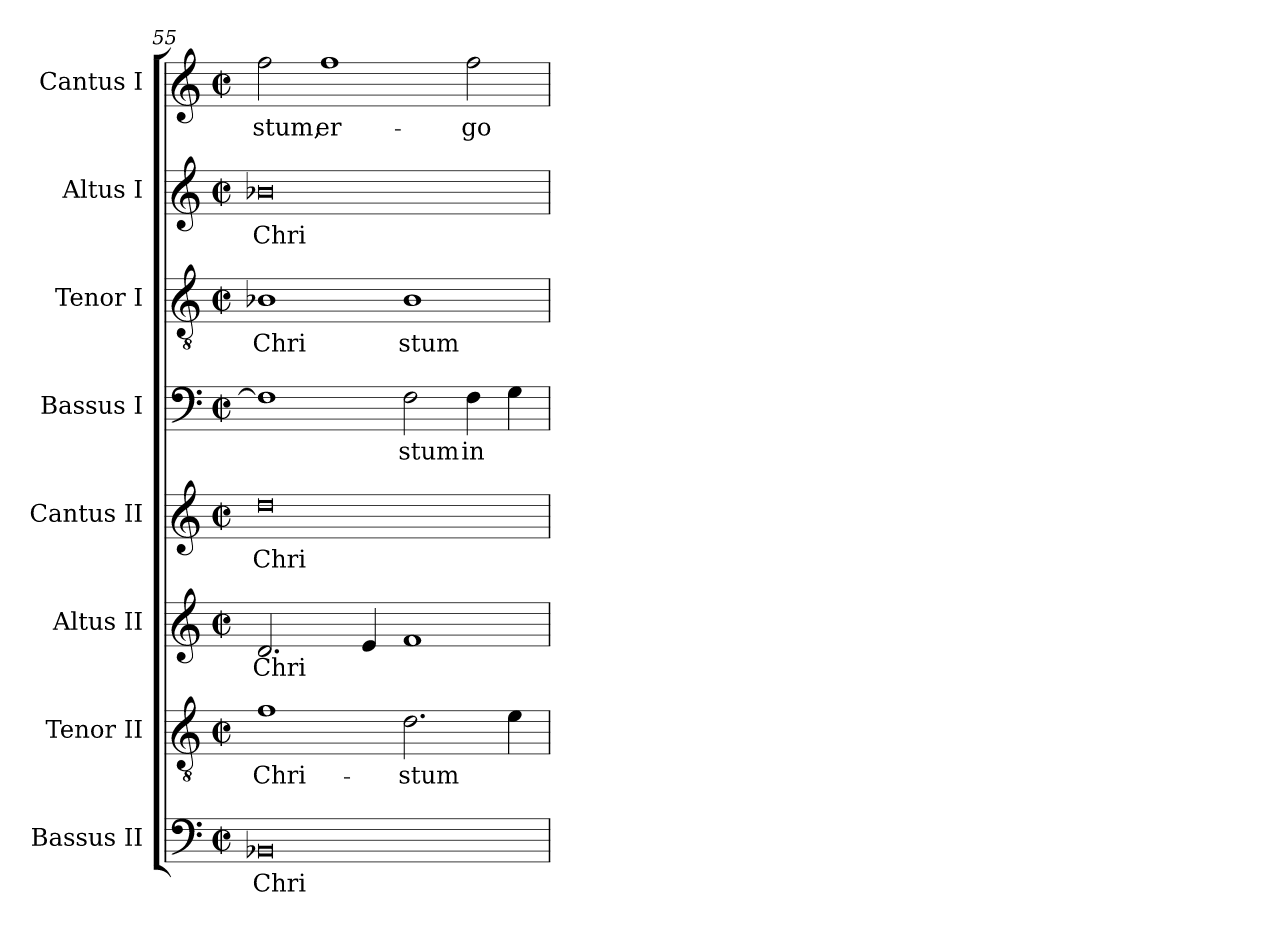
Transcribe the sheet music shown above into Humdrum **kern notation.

**kern	**text	**kern	**text	**kern	**text	**kern	**text	**kern	**text	**kern	**text	**kern	**text	**kern	**text
*part8	*part8	*part7	*part7	*part6	*part6	*part5	*part5	*part4	*part4	*part3	*part3	*part2	*part2	*part1	*part1
*staff8	*staff8	*staff7	*staff7	*staff6	*staff6	*staff5	*staff5	*staff4	*staff4	*staff3	*staff3	*staff2	*staff2	*staff1	*staff1
*I"Bassus II	*	*I"Tenor II	*	*I"Altus II	*	*I"Cantus II	*	*I"Bassus I	*	*I"Tenor I	*	*I"Altus I	*	*I"Cantus I	*
*clefF4	*	*clefGv2	*	*clefG2	*	*clefG2	*	*clefF4	*	*clefGv2	*	*clefG2	*	*clefG2	*
*M2/2	*	*M2/2	*	*M2/2	*	*M2/2	*	*M2/2	*	*M2/2	*	*M2/2	*	*M2/2	*
*met(c|)	*	*met(c|)	*	*met(c|)	*	*met(c|)	*	*met(c|)	*	*met(c|)	*	*met(c|)	*	*met(c|)	*
=55	=55	=55	=55	=55	=55	=55	=55	=55	=55	=55	=55	=55	=55	=55	=55
!	!LO:LY:b:cj	!	!LO:LY:b:cj	!	!LO:LY:b	!	!LO:LY:b:cj	!	!	!	!LO:LY:b:cj	!	!LO:LY:b:cj	!	!LO:LY:b:cj
0BB-X	Chri	1f	Chri-	2.d/	Chri	0dd	Chri	1F]	.	1B-X	Chri	0b-X	Chri	2ff\	-stum,
!	!	!	!	!	!	!	!	!	!	!	!	!	!	!	!LO:LY:b:cj
.	.	.	.	.	.	.	.	.	.	.	.	.	.	1ff	er-
.	.	.	.	4e/	.	.	.	.	.	.	.	.	.	.	.
!	!	!	!LO:LY:b	!	!	!	!	!	!LO:LY:b:cj	!	!LO:LY:b:cj	!	!	!	!
.	.	2.d\	-stum	1f	.	.	.	2F\	stum	1B-	stum	.	.	.	.
!	!	!	!	!	!	!	!	!	!LO:LY:b:cj	!	!	!	!	!	!LO:LY:b:cj
.	.	.	.	.	.	.	.	4F\	in	.	.	.	.	2ff\	-go
.	.	4e\	.	.	.	.	.	4G\	.	.	.	.	.	.	.
=	=	=	=	=	=	=	=	=	=	=	=	=	=	=	=
*-	*-	*-	*-	*-	*-	*-	*-	*-	*-	*-	*-	*-	*-	*-	*-
